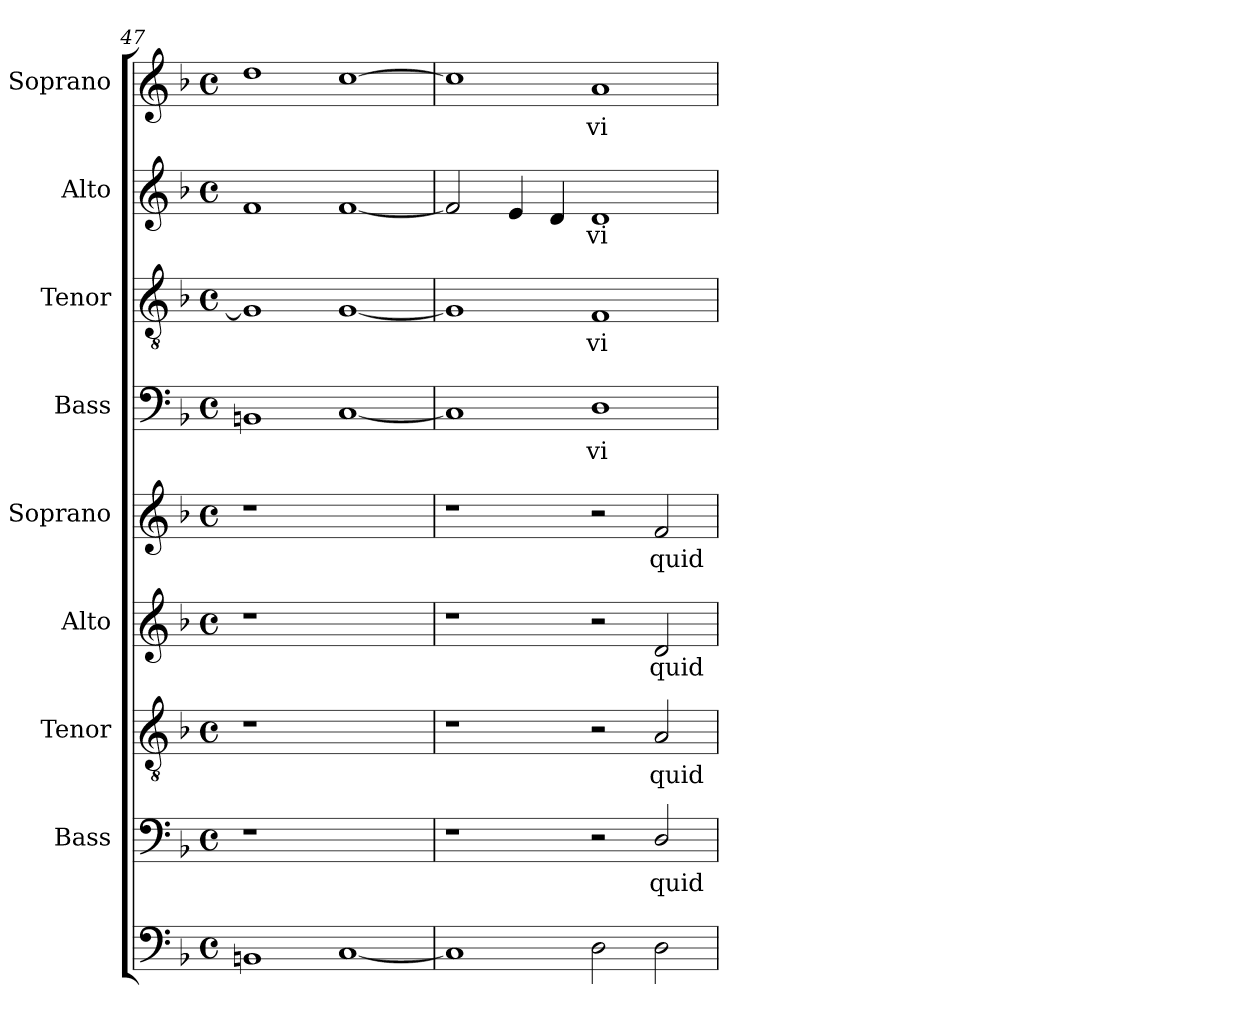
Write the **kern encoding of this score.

**kern	**kern	**text	**kern	**text	**kern	**text	**kern	**text	**kern	**text	**kern	**text	**kern	**text	**kern	**text
*part9	*part8	*part8	*part7	*part7	*part6	*part6	*part5	*part5	*part4	*part4	*part3	*part3	*part2	*part2	*part1	*part1
*staff9	*staff8	*staff8	*staff7	*staff7	*staff6	*staff6	*staff5	*staff5	*staff4	*staff4	*staff3	*staff3	*staff2	*staff2	*staff1	*staff1
*I""Violón y contrabajo"	*I"Bass	*	*I"Tenor	*	*I"Alto	*	*I"Soprano	*	*I"Bass	*	*I"Tenor	*	*I"Alto	*	*I"Soprano	*
*I'Cont.	*I'B.	*	*I'T.	*	*I'A.	*	*I'S.	*	*I'B.	*	*I'T.	*	*I'A.	*	*I'S.	*
*clefF4	*clefF4	*	*clefGv2	*	*clefG2	*	*clefG2	*	*clefF4	*	*clefGv2	*	*clefG2	*	*clefG2	*
*	*	*	*ITrd7c12	*	*	*	*	*	*	*	*ITrd7c12	*	*	*	*	*
*k[b-]	*k[b-]	*	*k[b-]	*	*k[b-]	*	*k[b-]	*	*k[b-]	*	*k[b-]	*	*k[b-]	*	*k[b-]	*
*F:	*F:	*	*F:	*	*F:	*	*F:	*	*F:	*	*F:	*	*F:	*	*F:	*
*M4/4	*M4/4	*	*M4/4	*	*M4/4	*	*M4/4	*	*M4/4	*	*M4/4	*	*M4/4	*	*M4/4	*
*met(c)	*met(c)	*	*met(c)	*	*met(c)	*	*met(c)	*	*met(c)	*	*met(c)	*	*met(c)	*	*met(c)	*
=47	=47	=47	=47	=47	=47	=47	=47	=47	=47	=47	=47	=47	=47	=47	=47	=47
!	!LO:N:vis=1	!	!LO:N:vis=1	!	!LO:N:vis=1	!	!LO:N:vis=1	!	!	!	!	!	!	!	!	!
1BBni	1r	.	1r	.	1r	.	1r	.	1BBni	.	1GGi]	.	1fi	.	1ddi	.
[1Ci	1ryy	.	1ryy	.	1ryy	.	1ryy	.	[1Ci	.	[1GGi	.	[1fi	.	[1cci	.
=48	=48	=48	=48	=48	=48	=48	=48	=48	=48	=48	=48	=48	=48	=48	=48	=48
1Ci]	1r	.	1r	.	1r	.	1r	.	1Ci]	.	1GGi]	.	2fi/]	.	1cci]	.
.	.	.	.	.	.	.	.	.	.	.	.	.	4ei/	.	.	.
.	.	.	.	.	.	.	.	.	.	.	.	.	4di/	.	.	.
!	!	!	!	!	!	!	!	!	!	!LO:LY:b:color=#000000	!	!	!	!	!	!
!	!	!	!	!	!	!	!	!	!	!	!	!LO:LY:b:color=#000000	!	!	!	!
!	!	!	!	!	!	!	!	!	!	!	!	!	!	!LO:LY:b:color=#000000	!	!
!	!	!	!	!	!	!	!	!	!	!	!	!	!	!	!	!LO:LY:b:color=#000000
2Di\	2r	.	2r	.	2r	.	2r	.	1Di	-vi	1FFi	-vi	1di	-vi	1ai	-vi
!	!	!LO:LY:b:color=#000000	!	!	!	!	!	!	!	!	!	!	!	!	!	!
!	!	!	!	!LO:LY:b:color=#000000	!	!	!	!	!	!	!	!	!	!	!	!
!	!	!	!	!	!	!LO:LY:b:color=#000000	!	!	!	!	!	!	!	!	!	!
!	!	!	!	!	!	!	!	!LO:LY:b:color=#000000	!	!	!	!	!	!	!	!
2Di\	2Di/	quid	2AAi/	quid	2di/	quid	2fi/	quid	.	.	.	.	.	.	.	.
=	=	=	=	=	=	=	=	=	=	=	=	=	=	=	=	=
*-	*-	*-	*-	*-	*-	*-	*-	*-	*-	*-	*-	*-	*-	*-	*-	*-
